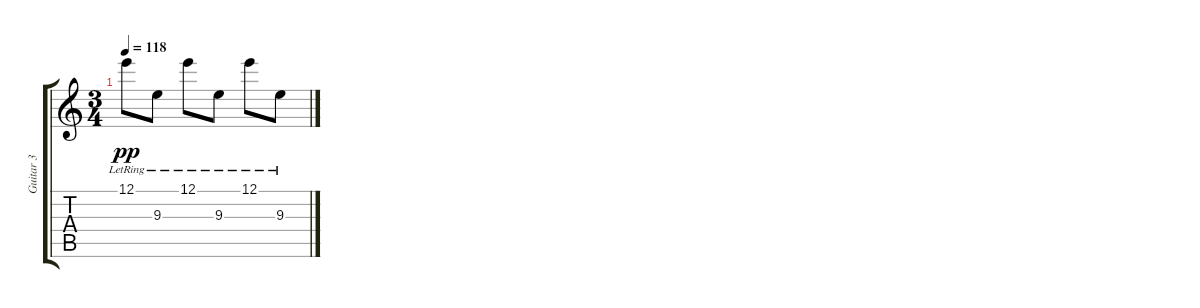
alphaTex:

\track ("Guitar 3" "Guitar 3") {instrument electricguitarjazz}
\staff {score tabs}
\tuning (E4 B3 G3 D3 A2 E2) {hide}
\ts (3 4)
\tempo 118
\clef g2
\ks c
12.1{lr}.8{dy pp} 9.3{lr}.8 12.1{lr}.8 9.3{lr}.8 12.1{lr}.8 9.3{lr}.8
